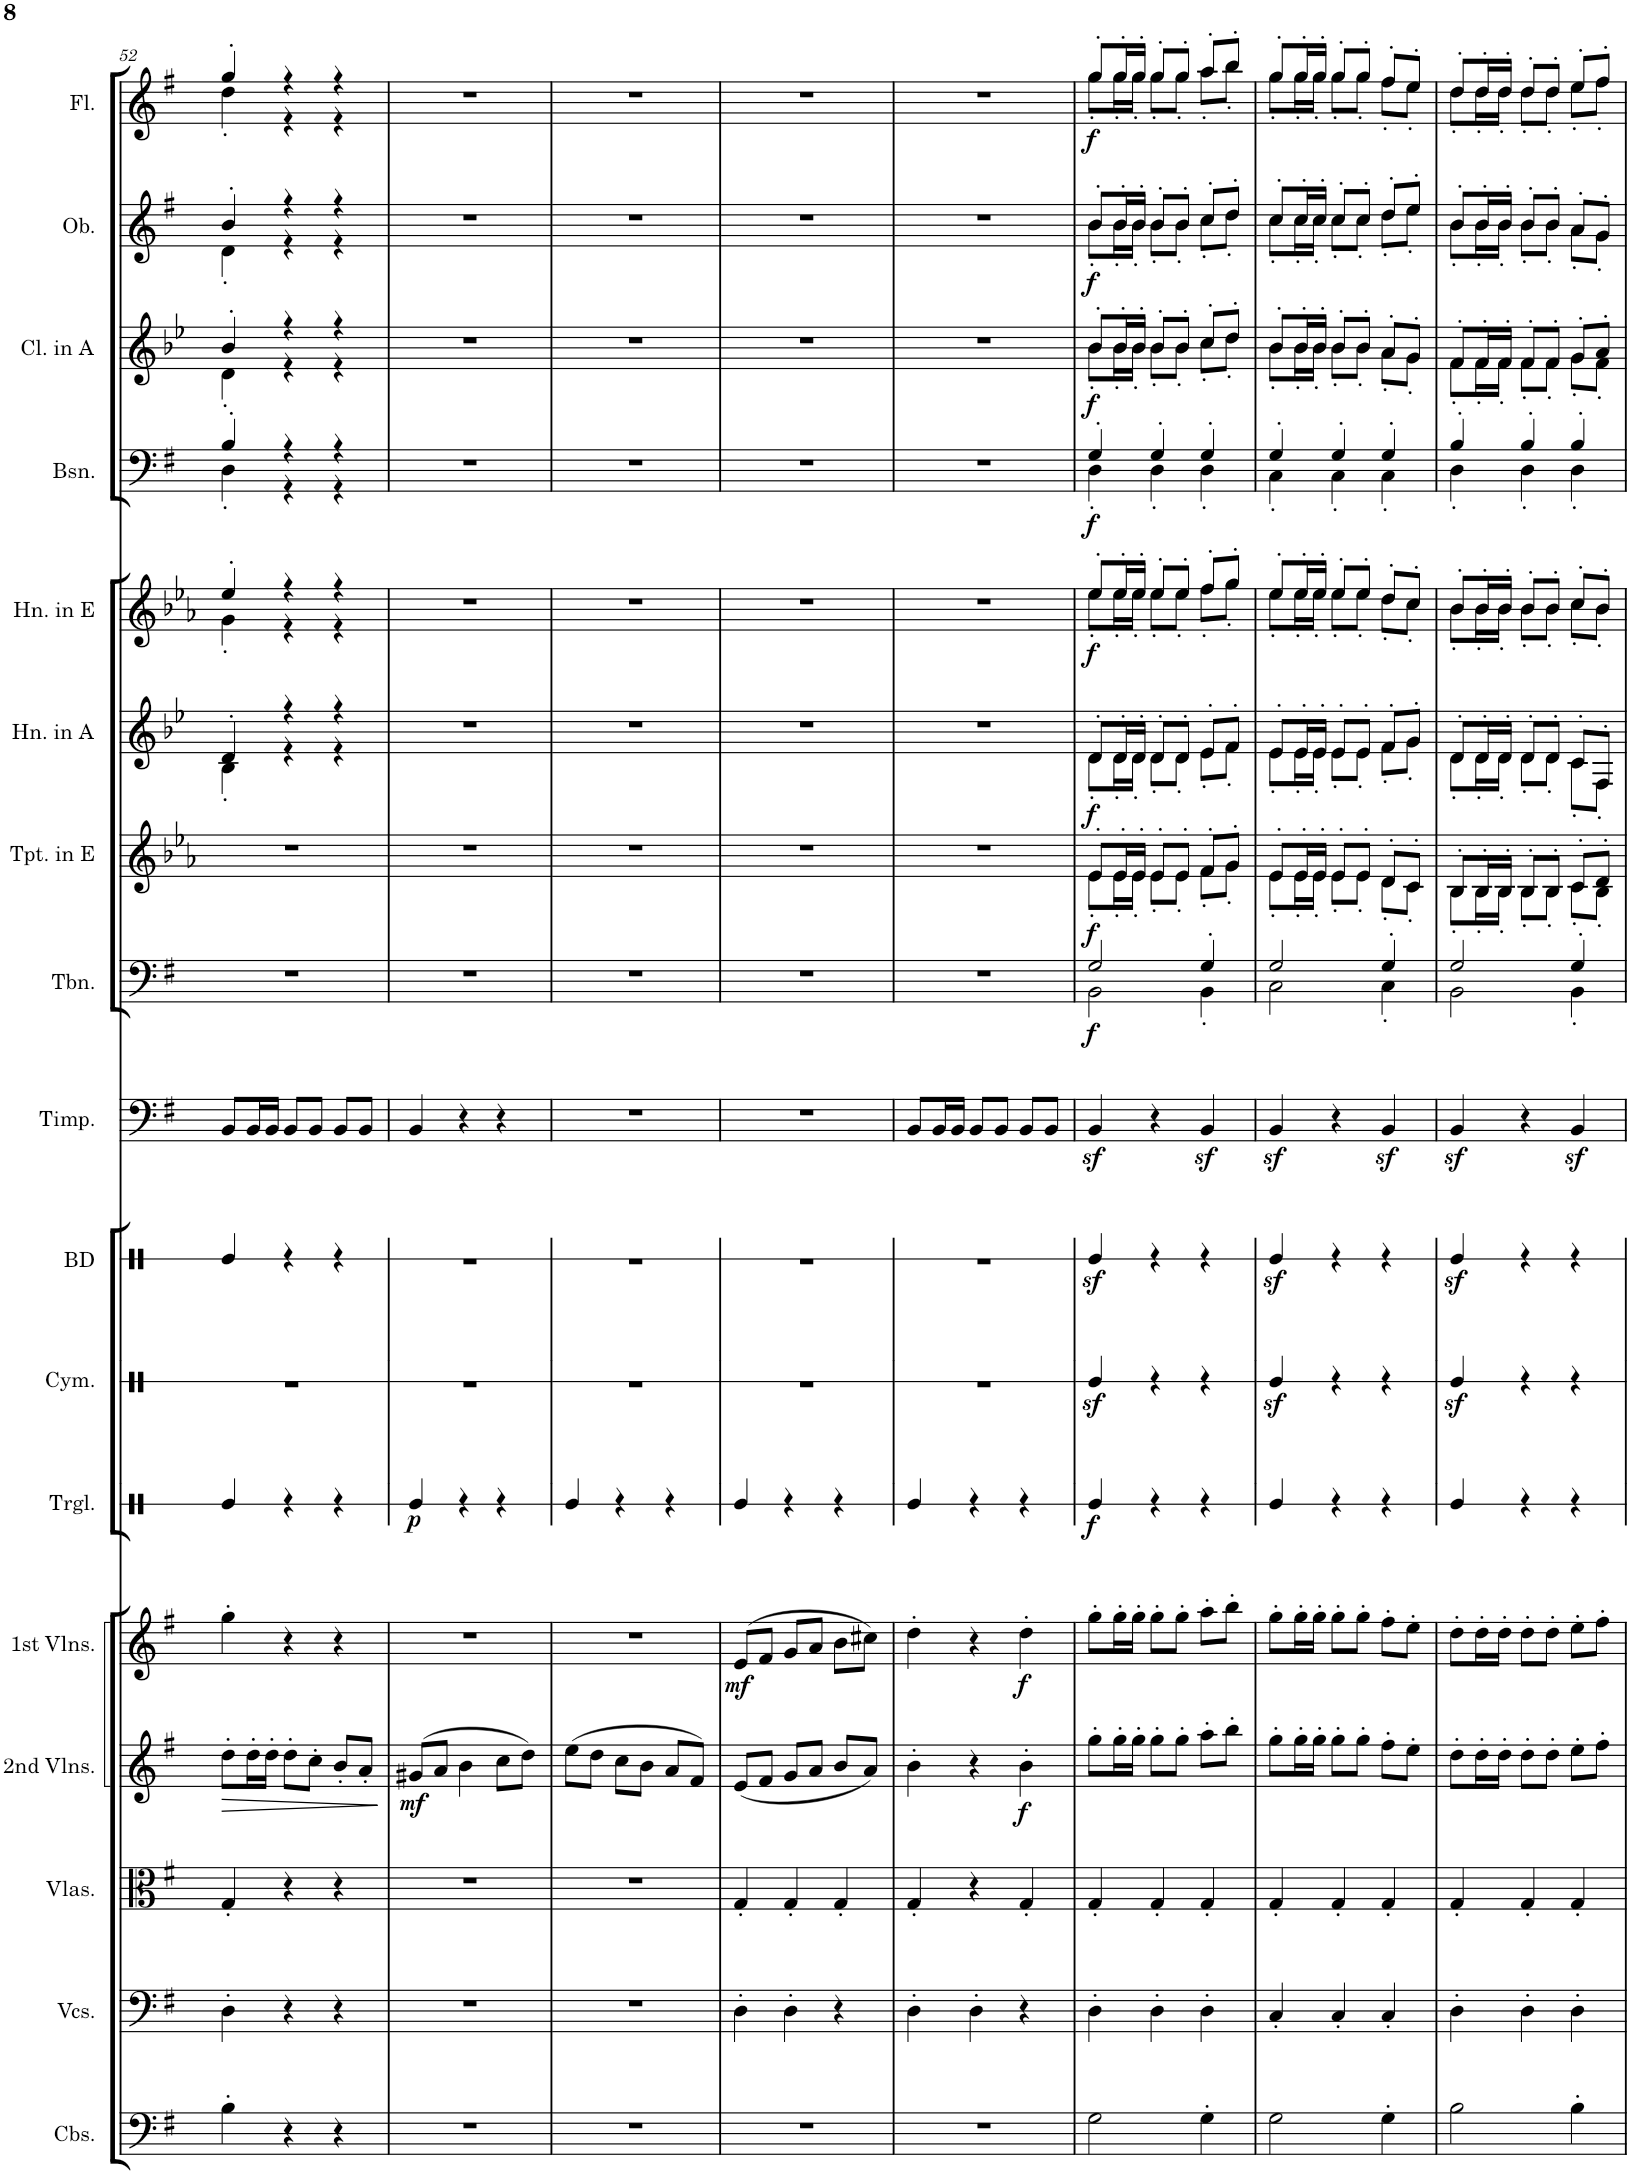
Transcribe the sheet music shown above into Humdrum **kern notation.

**kern	**kern	**kern	**kern	**dynam	**kern	**dynam	**kern	**dynam	**kern	**kern	**kern	**kern	**dynam	**kern	**dynam	**kern	**dynam	**kern	**dynam	**kern	**dynam	**kern	**dynam	**kern	**dynam	**kern	**dynam
*part17	*part16	*part15	*part14	*part14	*part13	*part13	*part12	*part12	*part11	*part10	*part9	*part8	*part8	*part7	*part7	*part6	*part6	*part5	*part5	*part4	*part4	*part3	*part3	*part2	*part2	*part1	*part1
*staff17	*staff16	*staff15	*staff14	*staff14	*staff13	*staff13	*staff12	*staff12	*staff11	*staff10	*staff9	*staff8	*staff8	*staff7	*staff7	*staff6	*staff6	*staff5	*staff5	*staff4	*staff4	*staff3	*staff3	*staff2	*staff2	*staff1	*staff1
*I"Contrabasses	*I"Violoncellos	*I"Violas	*I"2nd Violins	*	*I"1st Violins	*	*I"Triangle	*	*I"Cymbals	*I"Bass Drum	*I"Timpani in B and E	*I"Trombones I. II.	*	*I"Trumpets I. II. in E	*	*I"Horns III. IV. in A	*	*I"Horns I. II. in E	*	*I"Bassoons I. II.	*	*I"Clarinets I. II. in A	*	*I"Oboes I. II.	*	*I"Flutes I. II.	*
*I'Cbs.	*I'Vcs.	*I'Vlas.	*I'2nd Vlns.	*	*I'1st Vlns.	*	*I'Trgl.	*	*I'Cym.	*I'BD	*I'Timp.	*I'Tbn.	*	*I'Tpt. in E	*	*I'Hn. in A	*	*I'Hn. in E	*	*I'Bsn.	*	*I'Cl. in A	*	*I'Ob.	*	*I'Fl.	*
!!LO:PB:g=z
*clefF4	*clefF4	*clefC3	*clefG2	*	*clefG2	*	*clefX	*	*clefX	*clefX	*clefF4	*clefF4	*	*clefG2	*	*clefG2	*	*clefG2	*	*clefF4	*	*clefG2	*	*clefG2	*	*clefG2	*
*Trd7c12	*	*	*	*	*	*	*	*	*	*	*	*	*	*Trd-2c-4	*	*Trd2c3	*	*Trd5c8	*	*	*	*Trd2c3	*	*	*	*	*
*k[f#]	*k[f#]	*k[f#]	*k[f#]	*	*k[f#]	*	*k[]	*	*k[]	*k[]	*k[f#]	*k[f#]	*	*k[b-e-a-]	*	*k[b-e-]	*	*k[b-e-a-]	*	*k[f#]	*	*k[b-e-]	*	*k[f#]	*	*k[f#]	*
*M3/4	*M3/4	*M3/4	*M3/4	*	*M3/4	*	*M3/4	*	*M3/4	*M3/4	*M3/4	*M3/4	*	*M3/4	*	*M3/4	*	*M3/4	*	*M3/4	*	*M3/4	*	*M3/4	*	*M3/4	*
=52	=52	=52	=52	=52	=52	=52	=52	=52	=52	=52	=52	=52	=52	=52	=52	=52	=52	=52	=52	=52	=52	=52	=52	=52	=52	=52	=52
!	!	!	!	!LO:HP:b	!	!	!	!	!	!	!	!	!	!	!	!	!	!	!	!	!	!	!	!	!	!	!
*	*	*	*	*	*	*	*	*	*	*	*	*	*	*	*	*^	*	*^	*	*^	*	*^	*	*^	*	*^	*
4B'\	4D'\	4G'/	8dd'\L	>	4gg'\	.	4Re/	.	2.r	4Re/	8BB/L	2.r	.	2.r	.	4d'/	4B-'\	.	4ee-'/	4g'\	.	4B'/	4D'\	.	4b-'/	4d'\	.	4b'/	4d'\	.	4gg'/	4dd'\	.
.	.	.	16dd'\L	.	.	.	.	.	.	.	16BB/L	.	.	.	.	.	.	.	.	.	.	.	.	.	.	.	.	.	.	.	.	.	.
.	.	.	16dd'\JJ	.	.	.	.	.	.	.	16BB/JJ	.	.	.	.	.	.	.	.	.	.	.	.	.	.	.	.	.	.	.	.	.	.
4r	4r	4r	8dd'\L	.	4r	.	4r	.	.	4r	8BB/L	.	.	.	.	4r	4r	.	4r	4r	.	4r	4r	.	4r	4r	.	4r	4r	.	4r	4r	.
.	.	.	8cc'\J	.	.	.	.	.	.	.	8BB/J	.	.	.	.	.	.	.	.	.	.	.	.	.	.	.	.	.	.	.	.	.	.
4r	4r	4r	8b'/L	.	4r	.	4r	.	.	4r	8BB/L	.	.	.	.	4r	4r	.	4r	4r	.	4r	4r	.	4r	4r	.	4r	4r	.	4r	4r	.
.	.	.	8a'/J	.	.	.	.	.	.	.	8BB/J	.	.	.	.	.	.	.	.	.	.	.	.	.	.	.	.	.	.	.	.	.	.
*	*	*	*	*	*	*	*	*	*	*	*	*	*	*	*	*v	*v	*	*	*	*	*v	*v	*	*v	*v	*	*v	*v	*	*v	*v	*
*	*	*	*	*	*	*	*	*	*	*	*	*	*	*	*	*	*	*v	*v	*	*	*	*	*	*	*	*	*
.	.	.	.	]	.	.	.	.	.	.	.	.	.	.	.	.	.	.	.	.	.	.	.	.	.	.	.
=53	=53	=53	=53	=53	=53	=53	=53	=53	=53	=53	=53	=53	=53	=53	=53	=53	=53	=53	=53	=53	=53	=53	=53	=53	=53	=53	=53
!	!	!	!	!LO:DY:b	!	!	!	!LO:DY:b	!	!	!	!	!	!	!	!	!	!	!	!	!	!	!	!	!	!	!
2.r	2.r	2.r	(8g#X/L	mf	2.r	.	4Re/	p	2.r	2.r	4BB/	2.r	.	2.r	.	2.r	.	2.r	.	2.r	.	2.r	.	2.r	.	2.r	.
.	.	.	8a/J	.	.	.	.	.	.	.	.	.	.	.	.	.	.	.	.	.	.	.	.	.	.	.	.
.	.	.	4b\	.	.	.	4r	.	.	.	4r	.	.	.	.	.	.	.	.	.	.	.	.	.	.	.	.
.	.	.	8cc\L	.	.	.	4r	.	.	.	4r	.	.	.	.	.	.	.	.	.	.	.	.	.	.	.	.
.	.	.	8dd\J)	.	.	.	.	.	.	.	.	.	.	.	.	.	.	.	.	.	.	.	.	.	.	.	.
=54	=54	=54	=54	=54	=54	=54	=54	=54	=54	=54	=54	=54	=54	=54	=54	=54	=54	=54	=54	=54	=54	=54	=54	=54	=54	=54	=54
2.r	2.r	2.r	(8ee\L	.	2.r	.	4Re/	.	2.r	2.r	2.r	2.r	.	2.r	.	2.r	.	2.r	.	2.r	.	2.r	.	2.r	.	2.r	.
.	.	.	8dd\J	.	.	.	.	.	.	.	.	.	.	.	.	.	.	.	.	.	.	.	.	.	.	.	.
.	.	.	8cc\L	.	.	.	4r	.	.	.	.	.	.	.	.	.	.	.	.	.	.	.	.	.	.	.	.
.	.	.	8b\J	.	.	.	.	.	.	.	.	.	.	.	.	.	.	.	.	.	.	.	.	.	.	.	.
.	.	.	8a/L	.	.	.	4r	.	.	.	.	.	.	.	.	.	.	.	.	.	.	.	.	.	.	.	.
.	.	.	8f#/J)	.	.	.	.	.	.	.	.	.	.	.	.	.	.	.	.	.	.	.	.	.	.	.	.
=55	=55	=55	=55	=55	=55	=55	=55	=55	=55	=55	=55	=55	=55	=55	=55	=55	=55	=55	=55	=55	=55	=55	=55	=55	=55	=55	=55
!	!	!	!	!	!	!LO:DY:b	!	!	!	!	!	!	!	!	!	!	!	!	!	!	!	!	!	!	!	!	!
2.r	4D'\	4G'/	(8e/L	.	(8e/L	mf	4Re/	.	2.r	2.r	2.r	2.r	.	2.r	.	2.r	.	2.r	.	2.r	.	2.r	.	2.r	.	2.r	.
.	.	.	8f#/J	.	8f#/J	.	.	.	.	.	.	.	.	.	.	.	.	.	.	.	.	.	.	.	.	.	.
.	4D'\	4G'/	8g/L	.	8g/L	.	4r	.	.	.	.	.	.	.	.	.	.	.	.	.	.	.	.	.	.	.	.
.	.	.	8a/J	.	8a/J	.	.	.	.	.	.	.	.	.	.	.	.	.	.	.	.	.	.	.	.	.	.
.	4r	4G'/	8b/L	.	8b\L	.	4r	.	.	.	.	.	.	.	.	.	.	.	.	.	.	.	.	.	.	.	.
.	.	.	8a/J)	.	8cc#X\J)	.	.	.	.	.	.	.	.	.	.	.	.	.	.	.	.	.	.	.	.	.	.
=56	=56	=56	=56	=56	=56	=56	=56	=56	=56	=56	=56	=56	=56	=56	=56	=56	=56	=56	=56	=56	=56	=56	=56	=56	=56	=56	=56
2.r	4D'\	4G'/	4b'\	.	4dd'\	.	4Re/	.	2.r	2.r	8BB/L	2.r	.	2.r	.	2.r	.	2.r	.	2.r	.	2.r	.	2.r	.	2.r	.
.	.	.	.	.	.	.	.	.	.	.	16BB/L	.	.	.	.	.	.	.	.	.	.	.	.	.	.	.	.
.	.	.	.	.	.	.	.	.	.	.	16BB/JJ	.	.	.	.	.	.	.	.	.	.	.	.	.	.	.	.
.	4D'\	4r	4r	.	4r	.	4r	.	.	.	8BB/L	.	.	.	.	.	.	.	.	.	.	.	.	.	.	.	.
.	.	.	.	.	.	.	.	.	.	.	8BB/J	.	.	.	.	.	.	.	.	.	.	.	.	.	.	.	.
!	!	!	!	!LO:DY:b	!	!LO:DY:b	!	!	!	!	!	!	!	!	!	!	!	!	!	!	!	!	!	!	!	!	!
.	4r	4G'/	4b'\	f	4dd'\	f	4r	.	.	.	8BB/L	.	.	.	.	.	.	.	.	.	.	.	.	.	.	.	.
.	.	.	.	.	.	.	.	.	.	.	8BB/J	.	.	.	.	.	.	.	.	.	.	.	.	.	.	.	.
=57	=57	=57	=57	=57	=57	=57	=57	=57	=57	=57	=57	=57	=57	=57	=57	=57	=57	=57	=57	=57	=57	=57	=57	=57	=57	=57	=57
*	*	*	*	*	*	*	*	*	*	*	*	*^	*	*^	*	*^	*	*^	*	*^	*	*^	*	*^	*	*^	*
!	!	!	!	!	!	!	!	!LO:DY:b	!	!	!	!	!	!LO:DY:b	!	!	!LO:DY:b	!	!	!LO:DY:b	!	!	!LO:DY:b	!	!	!LO:DY:b	!	!	!LO:DY:b	!	!	!LO:DY:b	!	!	!LO:DY:b
2G\	4D'\	4G'/	8gg'\L	.	8gg'\L	.	4Re/	f	4Rez</	4Rez</	4BBz</	2G/	2BB\	f	8e-'/L	8e-'\L	f	8d'/L	8d'\L	f	8ee-'/L	8ee-'\L	f	4G'/	4D'\	f	8b-'/L	8b-'\L	f	8b'/L	8b'\L	f	8gg'/L	8gg'\L	f
.	.	.	16gg'\L	.	16gg'\L	.	.	.	.	.	.	.	.	.	16e-'/L	16e-'\L	.	16d'/L	16d'\L	.	16ee-'/L	16ee-'\L	.	.	.	.	16b-'/L	16b-'\L	.	16b'/L	16b'\L	.	16gg'/L	16gg'\L	.
.	.	.	16gg'\JJ	.	16gg'\JJ	.	.	.	.	.	.	.	.	.	16e-'/JJ	16e-'\JJ	.	16d'/JJ	16d'\JJ	.	16ee-'/JJ	16ee-'\JJ	.	.	.	.	16b-'/JJ	16b-'\JJ	.	16b'/JJ	16b'\JJ	.	16gg'/JJ	16gg'\JJ	.
.	4D'\	4G'/	8gg'\L	.	8gg'\L	.	4r	.	4r	4r	4r	.	.	.	8e-'/L	8e-'\L	.	8d'/L	8d'\L	.	8ee-'/L	8ee-'\L	.	4G'/	4D'\	.	8b-'/L	8b-'\L	.	8b'/L	8b'\L	.	8gg'/L	8gg'\L	.
.	.	.	8gg'\J	.	8gg'\J	.	.	.	.	.	.	.	.	.	8e-'/J	8e-'\J	.	8d'/J	8d'\J	.	8ee-'/J	8ee-'\J	.	.	.	.	8b-'/J	8b-'\J	.	8b'/J	8b'\J	.	8gg'/J	8gg'\J	.
4G'\	4D'\	4G'/	8aa'\L	.	8aa'\L	.	4r	.	4r	4r	4BBz</	4G'/	4BB'\	.	8f'/L	8f'\L	.	8e-'/L	8e-'\L	.	8ff'/L	8ff'\L	.	4G'/	4D'\	.	8cc'/L	8cc'\L	.	8cc'/L	8cc'\L	.	8aa'/L	8aa'\L	.
.	.	.	8bb'\J	.	8bb'\J	.	.	.	.	.	.	.	.	.	8g'/J	8g'\J	.	8f'/J	8f'\J	.	8gg'/J	8gg'\J	.	.	.	.	8dd'/J	8dd'\J	.	8dd'/J	8dd'\J	.	8bb'/J	8bb'\J	.
=58	=58	=58	=58	=58	=58	=58	=58	=58	=58	=58	=58	=58	=58	=58	=58	=58	=58	=58	=58	=58	=58	=58	=58	=58	=58	=58	=58	=58	=58	=58	=58	=58	=58	=58	=58
2G\	4C'/	4G'/	8gg'\L	.	8gg'\L	.	4Re/	.	4Rez</	4Rez</	4BBz</	2G/	2C\	.	8e-'/L	8e-'\L	.	8e-'/L	8e-'\L	.	8ee-'/L	8ee-'\L	.	4G'/	4C'\	.	8b-'/L	8b-'\L	.	8cc'/L	8cc'\L	.	8gg'/L	8gg'\L	.
.	.	.	16gg'\L	.	16gg'\L	.	.	.	.	.	.	.	.	.	16e-'/L	16e-'\L	.	16e-'/L	16e-'\L	.	16ee-'/L	16ee-'\L	.	.	.	.	16b-'/L	16b-'\L	.	16cc'/L	16cc'\L	.	16gg'/L	16gg'\L	.
.	.	.	16gg'\JJ	.	16gg'\JJ	.	.	.	.	.	.	.	.	.	16e-'/JJ	16e-'\JJ	.	16e-'/JJ	16e-'\JJ	.	16ee-'/JJ	16ee-'\JJ	.	.	.	.	16b-'/JJ	16b-'\JJ	.	16cc'/JJ	16cc'\JJ	.	16gg'/JJ	16gg'\JJ	.
.	4C'/	4G'/	8gg'\L	.	8gg'\L	.	4r	.	4r	4r	4r	.	.	.	8e-'/L	8e-'\L	.	8e-'/L	8e-'\L	.	8ee-'/L	8ee-'\L	.	4G'/	4C'\	.	8b-'/L	8b-'\L	.	8cc'/L	8cc'\L	.	8gg'/L	8gg'\L	.
.	.	.	8gg'\J	.	8gg'\J	.	.	.	.	.	.	.	.	.	8e-'/J	8e-'\J	.	8e-'/J	8e-'\J	.	8ee-'/J	8ee-'\J	.	.	.	.	8b-'/J	8b-'\J	.	8cc'/J	8cc'\J	.	8gg'/J	8gg'\J	.
4G'\	4C'/	4G'/	8ff#'\L	.	8ff#'\L	.	4r	.	4r	4r	4BBz</	4G'/	4C'\	.	8d'/L	8d'\L	.	8f'/L	8f'\L	.	8dd'/L	8dd'\L	.	4G'/	4C'\	.	8a'/L	8a'\L	.	8dd'/L	8dd'\L	.	8ff#'/L	8ff#'\L	.
.	.	.	8ee'\J	.	8ee'\J	.	.	.	.	.	.	.	.	.	8c'/J	8c'\J	.	8g'/J	8g'\J	.	8cc'/J	8cc'\J	.	.	.	.	8g'/J	8g'\J	.	8ee'/J	8ee'\J	.	8ee'/J	8ee'\J	.
=59	=59	=59	=59	=59	=59	=59	=59	=59	=59	=59	=59	=59	=59	=59	=59	=59	=59	=59	=59	=59	=59	=59	=59	=59	=59	=59	=59	=59	=59	=59	=59	=59	=59	=59	=59
2B\	4D'\	4G'/	8dd'\L	.	8dd'\L	.	4Re/	.	4Rez</	4Rez</	4BBz</	2G/	2BB\	.	8B-'/L	8B-'\L	.	8d'/L	8d'\L	.	8b-'/L	8b-'\L	.	4B'/	4D'\	.	8f'/L	8f'\L	.	8b'/L	8b'\L	.	8dd'/L	8dd'\L	.
.	.	.	16dd'\L	.	16dd'\L	.	.	.	.	.	.	.	.	.	16B-'/L	16B-'\L	.	16d'/L	16d'\L	.	16b-'/L	16b-'\L	.	.	.	.	16f'/L	16f'\L	.	16b'/L	16b'\L	.	16dd'/L	16dd'\L	.
.	.	.	16dd'\JJ	.	16dd'\JJ	.	.	.	.	.	.	.	.	.	16B-'/JJ	16B-'\JJ	.	16d'/JJ	16d'\JJ	.	16b-'/JJ	16b-'\JJ	.	.	.	.	16f'/JJ	16f'\JJ	.	16b'/JJ	16b'\JJ	.	16dd'/JJ	16dd'\JJ	.
.	4D'\	4G'/	8dd'\L	.	8dd'\L	.	4r	.	4r	4r	4r	.	.	.	8B-'/L	8B-'\L	.	8d'/L	8d'\L	.	8b-'/L	8b-'\L	.	4B'/	4D'\	.	8f'/L	8f'\L	.	8b'/L	8b'\L	.	8dd'/L	8dd'\L	.
.	.	.	8dd'\J	.	8dd'\J	.	.	.	.	.	.	.	.	.	8B-'/J	8B-'\J	.	8d'/J	8d'\J	.	8b-'/J	8b-'\J	.	.	.	.	8f'/J	8f'\J	.	8b'/J	8b'\J	.	8dd'/J	8dd'\J	.
4B'\	4D'\	4G'/	8ee'\L	.	8ee'\L	.	4r	.	4r	4r	4BBz</	4G'/	4BB'\	.	8c'/L	8c'\L	.	8c'/L	8c'\L	.	8cc'/L	8cc'\L	.	4B'/	4D'\	.	8g'/L	8g'\L	.	8a'/L	8a'\L	.	8ee'/L	8ee'\L	.
.	.	.	8ff#'\J	.	8ff#'\J	.	.	.	.	.	.	.	.	.	8d'/J	8B-'\J	.	8F'/J	8F'\J	.	8b-'/J	8b-'\J	.	.	.	.	8a'/J	8f'\J	.	8g'/J	8g'\J	.	8ff#'/J	8ff#'\J	.
*	*	*	*	*	*	*	*	*	*	*	*	*v	*v	*	*	*	*	*v	*v	*	*v	*v	*	*v	*v	*	*v	*v	*	*v	*v	*	*v	*v	*
*	*	*	*	*	*	*	*	*	*	*	*	*	*	*v	*v	*	*	*	*	*	*	*	*	*	*	*	*	*
=	=	=	=	=	=	=	=	=	=	=	=	=	=	=	=	=	=	=	=	=	=	=	=	=	=	=	=
*-	*-	*-	*-	*-	*-	*-	*-	*-	*-	*-	*-	*-	*-	*-	*-	*-	*-	*-	*-	*-	*-	*-	*-	*-	*-	*-	*-
